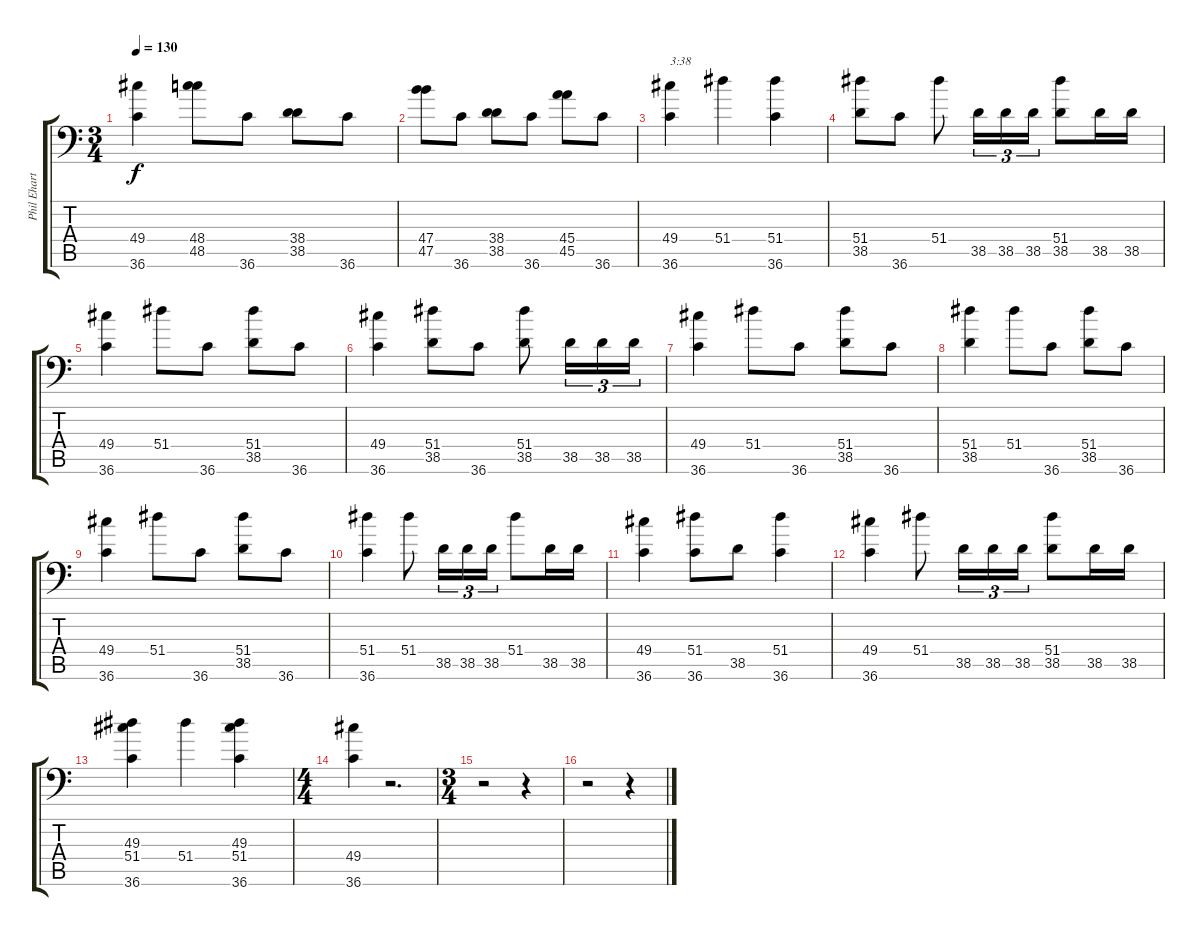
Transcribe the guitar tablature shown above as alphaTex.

\track ("Phil Ehart (Drums)" "Phil Ehart") {instrument acousticgrandpiano}
\staff {score tabs}
\tuning (C-1 C-1 C-1 C-1 C-1 C-1) {hide}
\ts (3 4)
\tempo 130
\clef f4
\ks c
(49.4 36.6).4{dy f} (48.4 48.5).8 36.6.8 (38.4 38.5).8 36.6.8 |
(47.4 47.5).8 36.6.8 (38.4 38.5).8 36.6.8 (45.4 45.5).8 36.6.8 |
(49.4 36.6).4{txt "3:38"} 51.4.4 (51.4 36.6).4 |
(51.4 38.5).8 36.6.8 51.4.8 38.5.16{tu (3 2)} 38.5.16{tu (3 2)} 38.5.16{tu (3 2)} (51.4 38.5).8 38.5.16 38.5.16 |
(49.4 36.6).4 51.4.8 36.6.8 (51.4 38.5).8 36.6.8 |
(49.4 36.6).4 (51.4 38.5).8 36.6.8 (51.4 38.5).8 38.5.16{tu (3 2)} 38.5.16{tu (3 2)} 38.5.16{tu (3 2)} |
(49.4 36.6).4 51.4.8 36.6.8 (51.4 38.5).8 36.6.8 |
(51.4 38.5).4 51.4.8 36.6.8 (51.4 38.5).8 36.6.8 |
(49.4 36.6).4 51.4.8 36.6.8 (51.4 38.5).8 36.6.8 |
(51.4 36.6).4 51.4.8 38.5.16{tu (3 2)} 38.5.16{tu (3 2)} 38.5.16{tu (3 2)} 51.4.8 38.5.16 38.5.16 |
(49.4 36.6).4 (51.4 36.6).8 38.5.8 (51.4 36.6).4 |
(49.4 36.6).4 51.4.8 38.5.16{tu (3 2)} 38.5.16{tu (3 2)} 38.5.16{tu (3 2)} (51.4 38.5).8 38.5.16 38.5.16 |
(49.3 51.4 36.6).4 51.4.4 (49.3 51.4 36.6).4 |
\ts (4 4)
(49.4 36.6).4 r.2{d} |
\ts (3 4)
r.2 r.4 |
r.2 r.4
